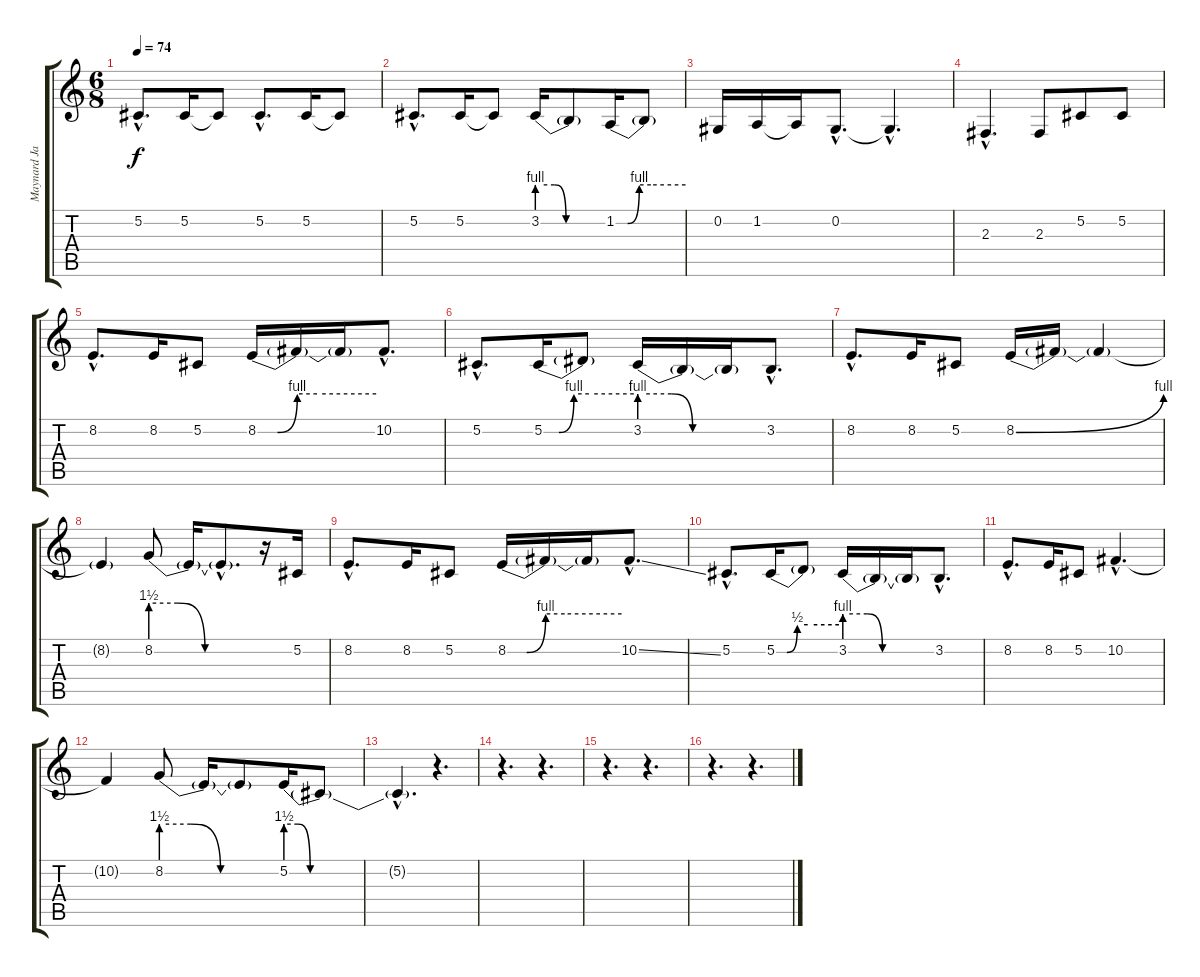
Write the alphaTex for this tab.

\track ("Maynard James Keenan - Vocals" "Maynard Ja") {instrument lead2sawtooth}
\staff {score tabs}
\tuning (Db4 Ab3 E3 B2 Gb2 Db2) {hide}
\ts (6 8)
\tempo 74
\clef g2
\ks c
5.2{hac}.8{d dy f} 5.2.16 5.2{t}.8 5.2{hac}.8{d} 5.2.16 5.2{t}.8 |
5.2{hac}.8{d} 5.2.16 5.2{t}.8 3.2{be (custom 0 4 15 4 25 0 40 0 60 0)}.16 3.2{t}.8 1.2{be (custom 0 0 10 0 20 4 30 4 60 4)}.16 1.2{t}.8 |
0.2.16 1.2.16 1.2{t}.16 0.2{hac}.8{d} 0.2{hac t}.4{d} |
2.3{hac}.4{d} 2.3.8 5.2.8 5.2.8 |
8.2{hac}.8{d} 8.2.16 5.2.8 8.2{be (custom 0 0 10 0 20 4 30 4 60 4)}.16 8.2{t}.16 8.2{t}.16 10.2{hac}.8{d} |
5.2{hac}.8{d} 5.2{be (custom 0 0 10 0 20 4 30 4 60 4)}.16 5.2{t}.8 3.2{be (custom 0 4 15 4 25 0 40 0 60 0)}.16 3.2{t}.16 3.2{t}.16 3.2{hac}.8{d} |
8.2{hac}.8{d} 8.2.16 5.2.8 8.2{be (bend 0 0 60 4)}.16 8.2{t}.16 8.2{t}.4 |
8.2{t}.4 8.2{be (custom 0 6 15 6 30 0 40 0 60 0)}.8 8.2{t}.16 8.2{hac t}.8{d} r.16 5.2.16 |
8.2{hac}.8{d} 8.2.16 5.2.8 8.2{be (custom 0 0 10 0 20 4 30 4 60 4)}.16 8.2{t}.16 8.2{t}.16 10.2{ss hac}.8{d} |
5.2{hac}.8{d} 5.2{be (custom 0 0 10 0 20 2 30 2 60 2)}.16 5.2{t}.8 3.2{be (custom 0 4 15 4 25 0 40 0 60 0)}.16 3.2{t}.16 3.2{t}.16 3.2{hac}.8{d} |
8.2{hac}.8{d} 8.2.16 5.2.8 10.2{hac}.4{d} |
10.2{t}.4 8.2{be (custom 0 6 15 6 30 0 40 0 60 0)}.8 8.2{t}.16 8.2{t}.8 5.2{be (custom 0 6 5 6 10 0 25 0 40 0 60 0)}.16 5.2{t}.8 |
5.2{hac t}.4{d} r.4{d} |
r.4{d} r.4{d} |
r.4{d} r.4{d} |
r.4{d} r.4{d}
